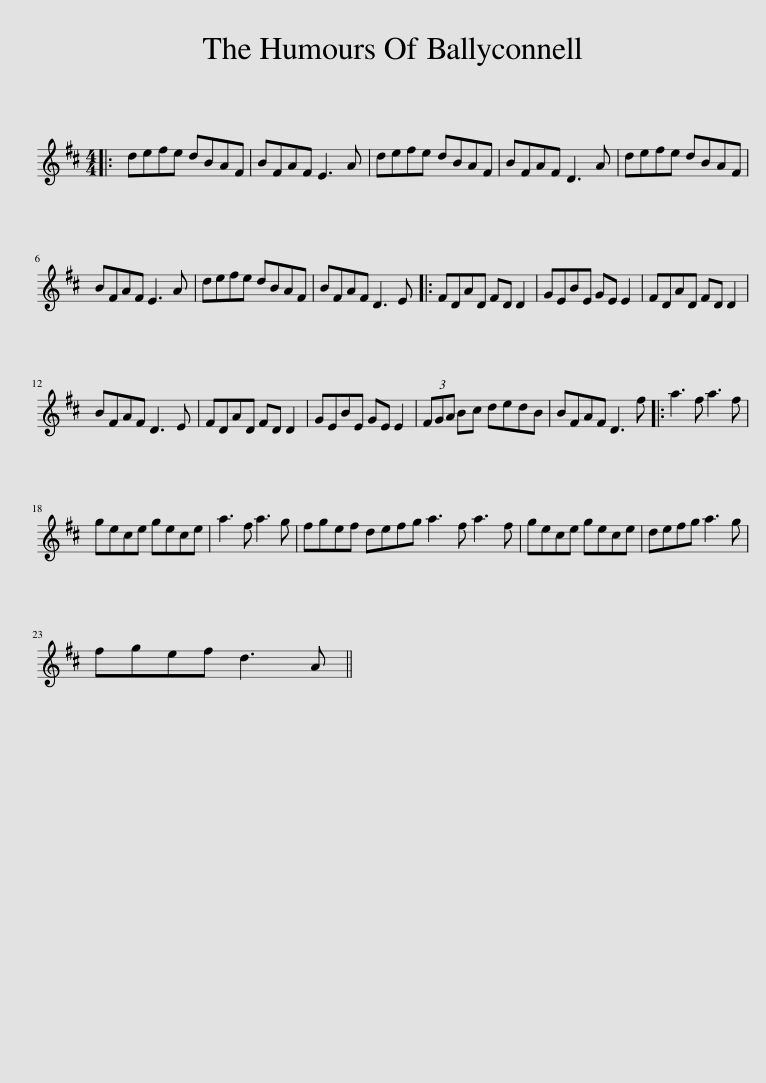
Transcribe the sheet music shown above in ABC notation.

X:1
L:1/8
M:4/4
I:linebreak $
K:D
V:1 treble
V:1
|: defe dBAF | BFAF E3 A | defe dBAF | BFAF D3 A | defe dBAF |$ %5
 BFAF E3 A | defe dBAF | BFAF D3 E |: FDAD FD D2 | GEBE GE E2 | %10
 FDAD FD D2 |$ BFAF D3 E | FDAD FD D2 | GEBE GE E2 | (3FGA Bc dedB | %15
 BFAF D3 f |: a3 f a3 f |$ gece gece | a3 f a3 g | fgef defg a3 f a3 f | %20
 gece gece | defg a3 g |$ fgef d3 A || %23
